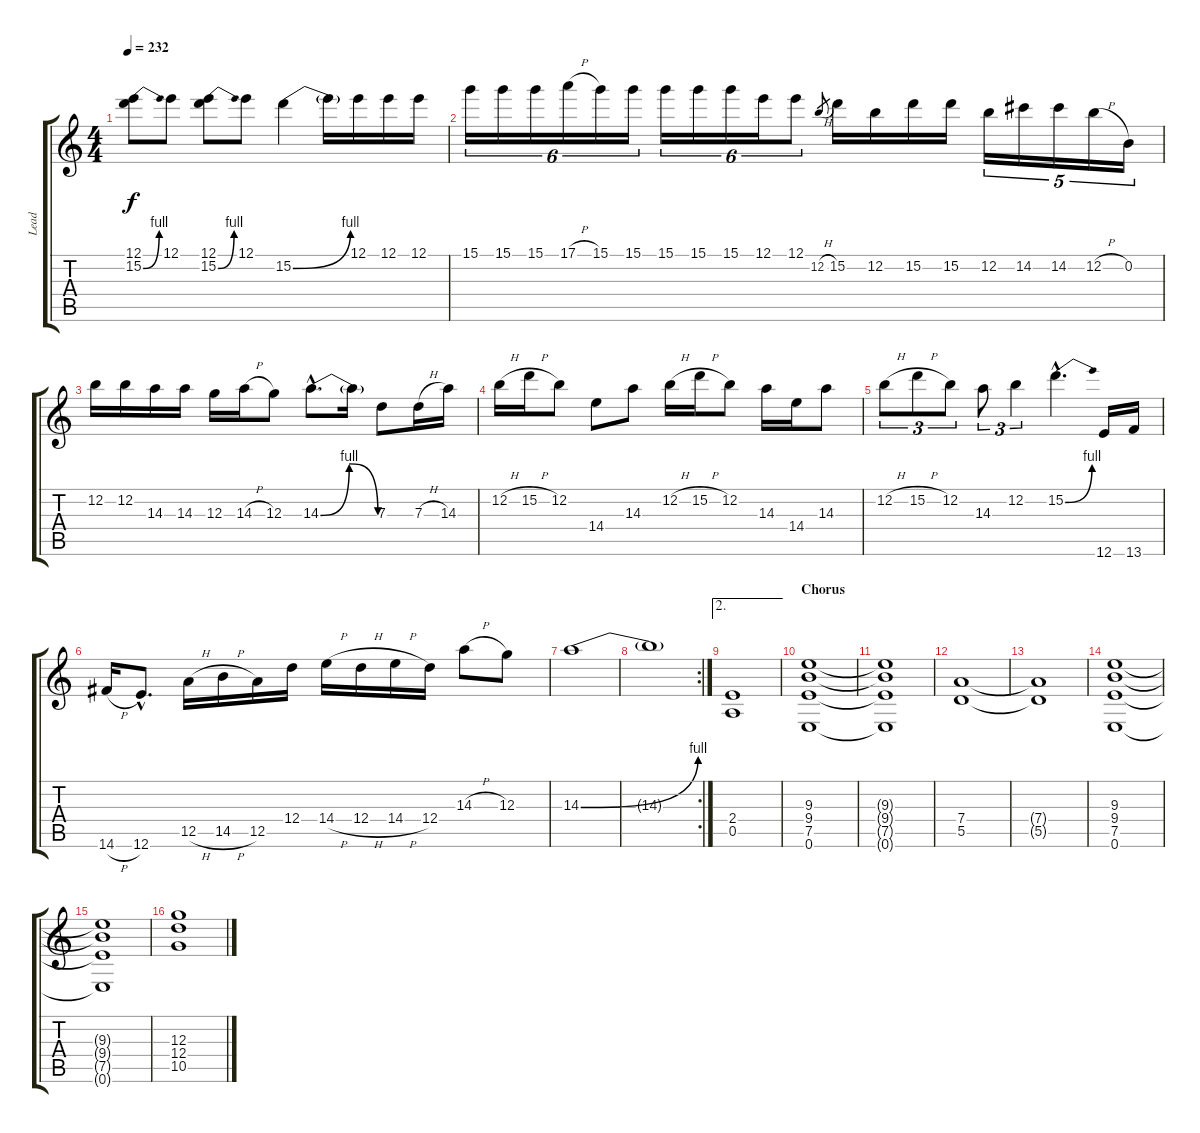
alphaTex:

\track ("Lead" "Lead") {instrument distortionguitar}
\staff {score tabs}
\tuning (E4 B3 G3 D3 A2 E2) {hide}
\ts (4 4)
\tempo 232
\clef g2
\ks c
(12.1 15.2{be (bend 0 0 60 4)}).8{dy f} 12.1.8 (12.1 15.2{be (bend 0 0 60 4)}).8 12.1.8 15.2{be (bend 0 0 60 4)}.4 15.2{t}.16 12.1.16 12.1.16 12.1.16 |
15.1.16{tu (6 4)} 15.1.16{tu (6 4)} 15.1.16{tu (6 4)} 17.1{h}.16{tu (6 4)} 15.1.16{tu (6 4)} 15.1.16{tu (6 4)} 15.1.16{tu (6 4)} 15.1.16{tu (6 4)} 15.1.16{tu (6 4)} 12.1.16{tu (6 4)} 12.1.8{tu (6 4)} 12.2{h}.8{gr} 15.2.16 12.2.16 15.2.16 15.2.16 12.2.16{tu (5 4)} 14.2.16{tu (5 4)} 14.2.16{tu (5 4)} 12.2{h}.16{tu (5 4)} 0.2.16{tu (5 4)} |
12.2.16 12.2.16 14.3.16 14.3.16 12.3.16 14.3{h}.16 12.3.8 14.3{be (bendrelease 0 0 15 4 30 4 60 0) hac}.8{d} 14.3{t}.16 7.3.8 7.3{h}.16 14.3.16 |
12.2{h}.16 15.2{h}.16 12.2.8 14.4.8 14.3.8 12.2{h}.16 15.2{h}.16 12.2.8 14.3.16 14.4.16 14.3.8 |
12.2{h}.8{tu (3 2)} 15.2{h}.8{tu (3 2)} 12.2.8{tu (3 2)} 14.3.8{tu (3 2)} 12.2.4{tu (3 2)} 15.2{be (bend 0 0 60 4) hac}.4{d} 12.6.16 13.6.16 |
14.6{h}.16 12.6{hac}.8{d} 12.5{h}.16 14.5{h}.16 12.5.16 12.4.16 14.4{h}.16 12.4{h}.16 14.4{h}.16 12.4.16 14.3{h}.8 12.3.8 |
14.3{be (bend 0 0 60 4)}.1 |
\rc 2
14.3{t}.1 |
\ae 2
(2.4 0.5).1 |
\section ("" "Chorus")
(9.3 9.4 7.5 0.6).1 |
(9.3{t} 9.4{t} 7.5{t} 0.6{t}).1 |
(7.4 5.5).1 |
(7.4{t} 5.5{t}).1 |
(9.3 9.4 7.5 0.6).1 |
(9.3{t} 9.4{t} 7.5{t} 0.6{t}).1 |
(12.3 12.4 10.5).1
